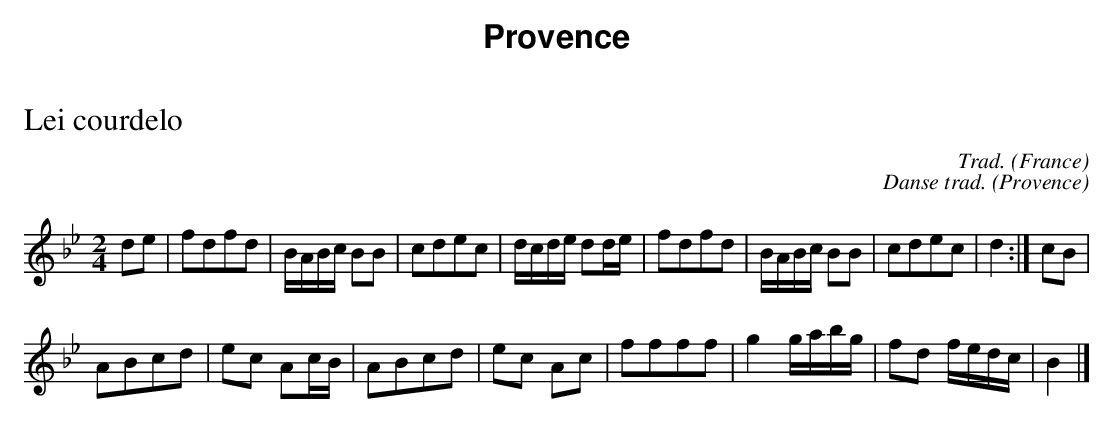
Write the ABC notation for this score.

X:1
T:Lei courdelo
O:France
C:Trad.
M:2/4
L:1/8
K:Bb
de | fdfd | B/A/B/c/ BB | cdec | d/c/d/e/ dd/e/ | fdfd | B/A/B/c/ BB | cdec | d2 :| cB |
ABcd | ec Ac/B/ | ABcd | ec Ac | ffff | g2 g/a/b/g/ | fd f/e/d/c/ |B2 |]
